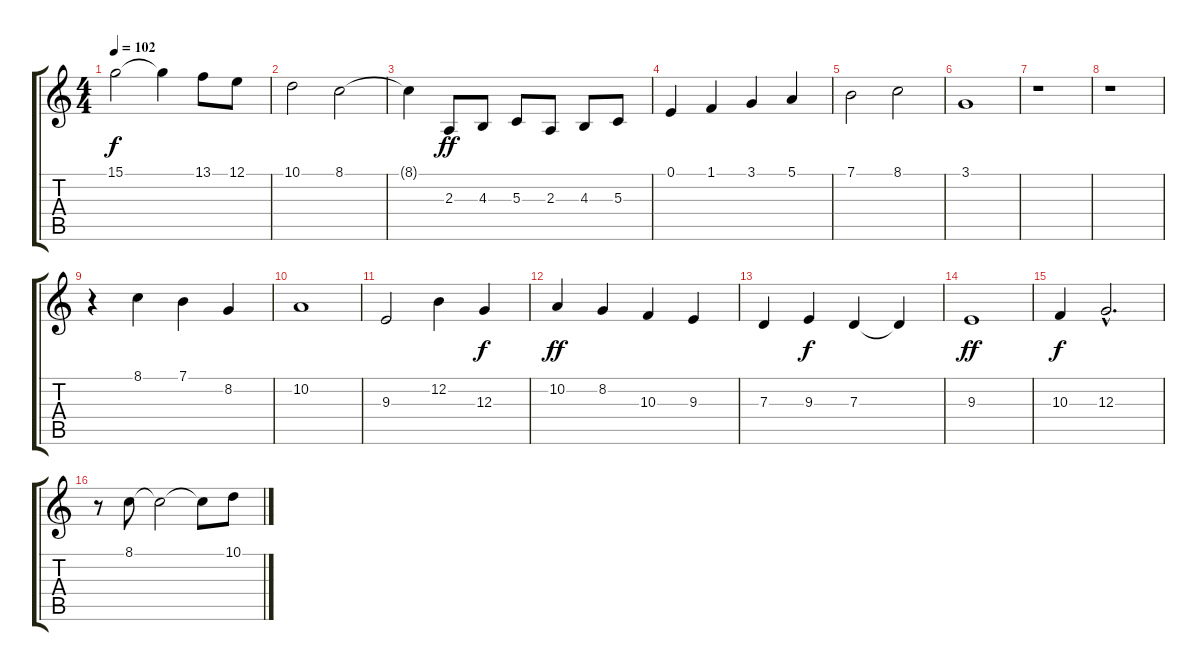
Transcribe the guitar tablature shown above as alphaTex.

\track "" {instrument synthstrings1}
\staff {score tabs}
\tuning (E4 B3 G3 D3 A2 E2) {hide}
\ts (4 4)
\tempo 102
\clef g2
\ks c
15.1{t}.2{dy f} 15.1{t}.4 13.1.8 12.1.8 |
10.1.2 8.1.2 |
8.1{t}.4 2.3.8{dy ff} 4.3.8 5.3.8 2.3.8 4.3.8 5.3.8 |
0.1.4 1.1.4 3.1.4 5.1.4 |
7.1.2 8.1.2 |
3.1.1 |
r.1 |
r.1 |
r.4 8.1.4 7.1.4 8.2.4 |
10.2.1 |
9.3.2 12.2.4 12.3.4{dy f} |
10.2.4{dy ff} 8.2.4 10.3.4 9.3.4 |
7.3.4 9.3.4{dy f} 7.3.4 7.3{t}.4 |
9.3.1{dy ff} |
10.3.4{dy f} 12.3{hac}.2{d} |
r.8 8.1.8 8.1{t}.2 8.1{t}.8 10.1.8
